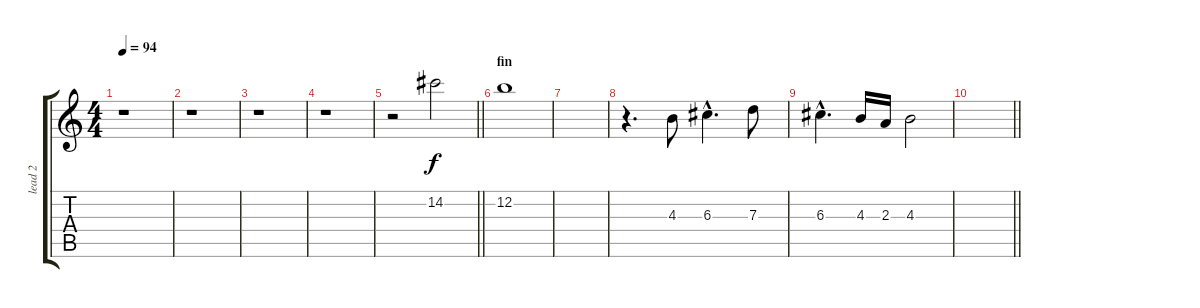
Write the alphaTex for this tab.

\track ("lead 2" "lead 2") {instrument electricguitarclean}
\staff {score tabs}
\tuning (E4 B3 G3 D3 A2 E2) {hide}
\ts (4 4)
\tempo 94
\clef g2
\ks c
r.1{dy f} |
r.1 |
r.1 |
r.1 |
\barLineRight lightlight
r.2 14.2.2 |
\section ("" "fin")
12.2.1 |
|
r.4{d} 4.3.8 6.3{hac}.4{d} 7.3.8 |
6.3{hac}.4{d} 4.3.16 2.3.16 4.3.2 |
\barLineRight lightlight
